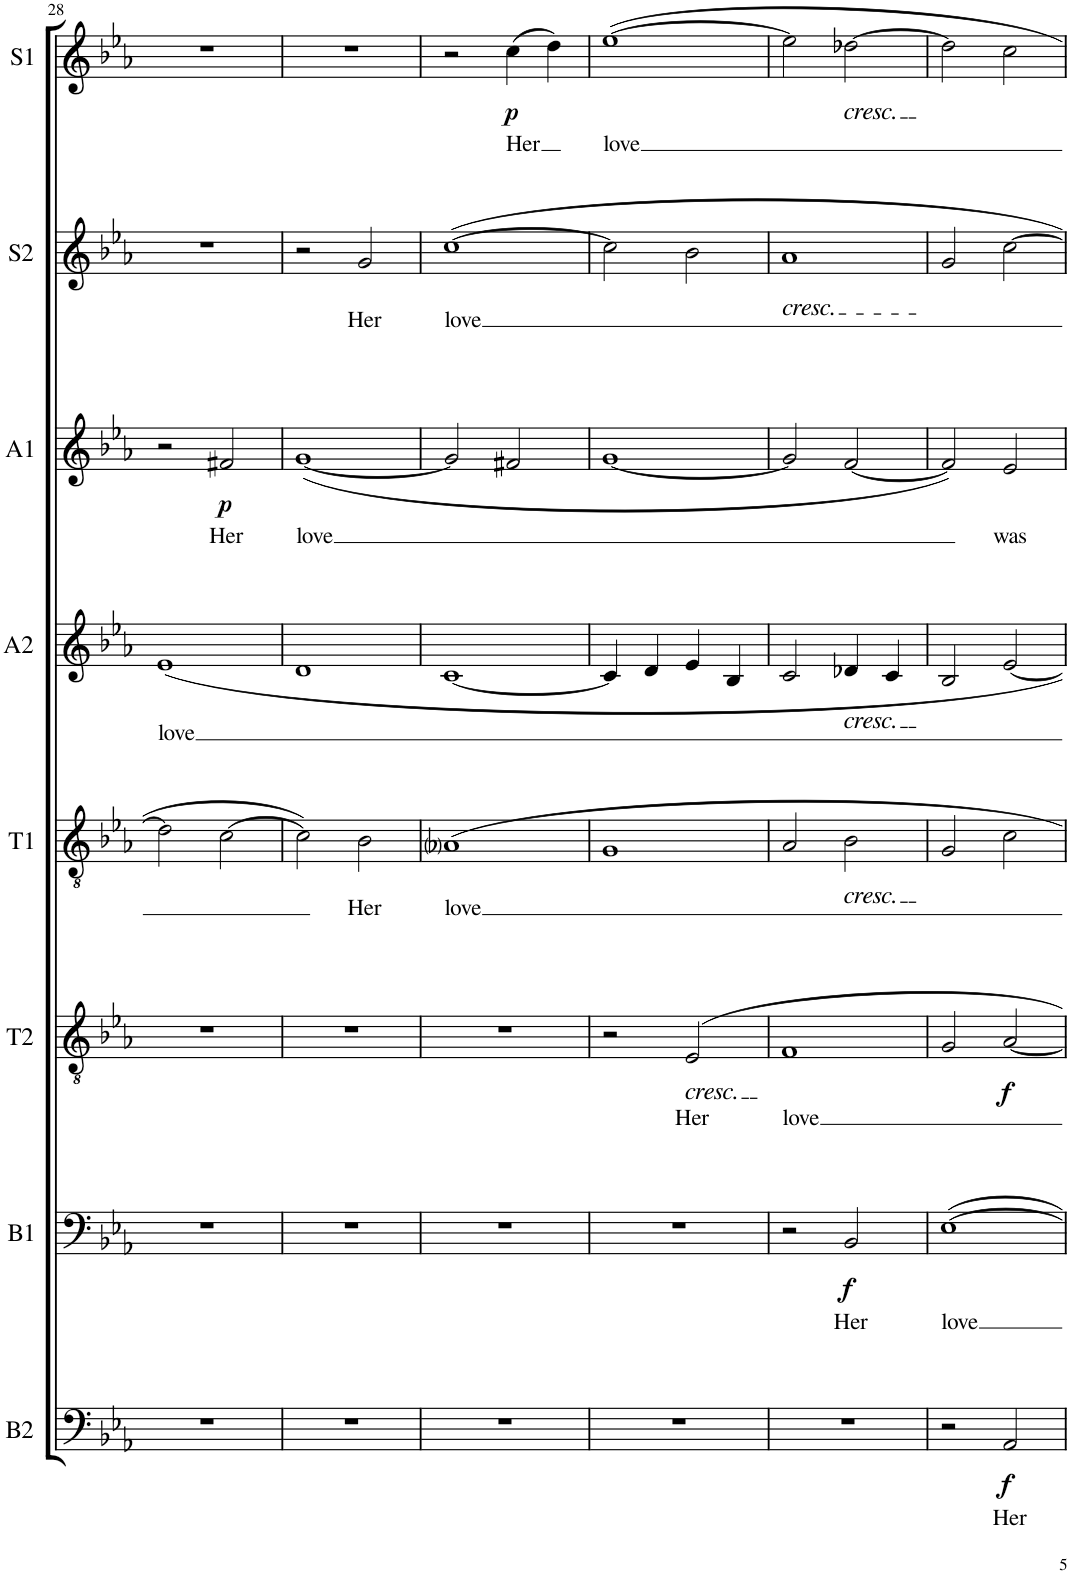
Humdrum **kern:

**kern	**text	**dynam	**kern	**text	**dynam	**kern	**text	**dynam	**kern	**text	**kern	**text	**kern	**text	**dynam	**kern	**text	**kern	**text	**dynam
*part8	*part8	*part8	*part7	*part7	*part7	*part6	*part6	*part6	*part5	*part5	*part4	*part4	*part3	*part3	*part3	*part2	*part2	*part1	*part1	*part1
*staff8	*staff8	*staff8	*staff7	*staff7	*staff7	*staff6	*staff6	*staff6	*staff5	*staff5	*staff4	*staff4	*staff3	*staff3	*staff3	*staff2	*staff2	*staff1	*staff1	*staff1
*I"Bass 2	*	*	*I"Bass 1	*	*	*I"Tenor 2	*	*	*I"Tenor 1	*	*I"Alt 2	*	*I"Alt 1	*	*	*I"Sopran 2	*	*I"Sopran 1	*	*
*I'B2	*	*	*I'B1	*	*	*I'T2	*	*	*I'T1	*	*I'A2	*	*I'A1	*	*	*I'S2	*	*I'S1	*	*
!!LO:PB:g=z
*clefF4	*	*	*clefF4	*	*	*clefGv2	*	*	*clefGv2	*	*clefG2	*	*clefG2	*	*	*clefG2	*	*clefG2	*	*
*k[b-e-a-]	*	*	*k[b-e-a-]	*	*	*k[b-e-a-]	*	*	*k[b-e-a-]	*	*k[b-e-a-]	*	*k[b-e-a-]	*	*	*k[b-e-a-]	*	*k[b-e-a-]	*	*
*E-:	*	*	*E-:	*	*	*E-:	*	*	*E-:	*	*E-:	*	*E-:	*	*	*E-:	*	*E-:	*	*
*M2/2	*	*	*M2/2	*	*	*M2/2	*	*	*M2/2	*	*M2/2	*	*M2/2	*	*	*M2/2	*	*M2/2	*	*
*met(c|)	*	*	*met(c|)	*	*	*met(c|)	*	*	*met(c|)	*	*met(c|)	*	*met(c|)	*	*	*met(c|)	*	*met(c|)	*	*
=28	=28	=28	=28	=28	=28	=28	=28	=28	=28	=28	=28	=28	=28	=28	=28	=28	=28	=28	=28	=28
!	!	!	!	!	!	!	!	!	!	!	!	!LO:LY:b	!	!	!	!	!	!	!	!
1r	.	.	1r	.	.	1r	.	.	2d\]	.	1e-	love	2r	.	.	1r	.	1r	.	.
!	!	!	!	!	!	!	!	!	!	!	!	!	!	!LO:LY:b	!LO:DY:b	!	!	!	!	!
.	.	.	.	.	.	.	.	.	[2c\	.	.	.	2f#X/	Her	p	.	.	.	.	.
=29	=29	=29	=29	=29	=29	=29	=29	=29	=29	=29	=29	=29	=29	=29	=29	=29	=29	=29	=29	=29
!	!	!	!	!	!	!	!	!	!	!	!	!	!	!LO:LY:b	!	!	!	!	!	!
1r	.	.	1r	.	.	1r	.	.	2c\]	.	1d	.	([1g	love	.	2r	.	1r	.	.
!	!	!	!	!	!	!	!	!	!	!LO:LY:b	!	!	!	!	!	!	!LO:LY:b	!	!	!
.	.	.	.	.	.	.	.	.	2B-\	Her	.	.	.	.	.	2g/	Her	.	.	.
=30	=30	=30	=30	=30	=30	=30	=30	=30	=30	=30	=30	=30	=30	=30	=30	=30	=30	=30	=30	=30
!	!	!	!	!	!	!	!	!	!	!LO:LY:b	!	!	!	!	!	!	!LO:LY:b	!	!	!
1r	.	.	1r	.	.	1r	.	.	1A-i	love	[1c	.	2g/]	.	.	[1cc	love	2r	.	.
!	!	!	!	!	!	!	!	!	!	!	!	!	!	!	!	!	!	!	!LO:LY:b	!LO:DY:b
.	.	.	.	.	.	.	.	.	.	.	.	.	2f#X/	.	.	.	.	(4cc\	Her	p
.	.	.	.	.	.	.	.	.	.	.	.	.	.	.	.	.	.	4dd\)	.	.
=31	=31	=31	=31	=31	=31	=31	=31	=31	=31	=31	=31	=31	=31	=31	=31	=31	=31	=31	=31	=31
!	!	!	!	!	!	!	!	!	!	!	!	!	!	!	!	!	!	!	!LO:LY:b	!
1r	.	.	1r	.	.	2r	.	.	1G	.	4c/]	.	[1g	.	.	2cc\]	.	[1ee-	love	.
.	.	.	.	.	.	.	.	.	.	.	4d/	.	.	.	.	.	.	.	.	.
!	!	!	!	!	!	!LO:TX:b:i:t=cresc.	!	!	!	!	!	!	!	!	!	!	!	!	!	!
!	!	!	!	!	!	!	!LO:LY:b	!	!	!	!	!	!	!	!	!	!	!	!	!
.	.	.	.	.	.	2E-/	Her	.	.	.	4e-/	.	.	.	.	2b-\	.	.	.	.
.	.	.	.	.	.	.	.	.	.	.	4B-/	.	.	.	.	.	.	.	.	.
=32	=32	=32	=32	=32	=32	=32	=32	=32	=32	=32	=32	=32	=32	=32	=32	=32	=32	=32	=32	=32
!	!	!	!	!	!	!	!	!	!	!	!	!	!	!	!	!LO:TX:b:i:t=cresc.	!	!	!	!
!	!	!	!	!	!	!	!LO:LY:b	!	!	!	!	!	!	!	!	!	!	!	!	!
1r	.	.	2r	.	.	1F	love	.	2A-/	.	2c/	.	2g/]	.	.	1a-	.	2ee-\]	.	.
!	!	!	!	!	!	!	!	!	!	!	!	!	!	!	!	!	!	!LO:TX:b:i:t=cresc.	!	!
!	!	!	!	!	!	!	!	!	!	!	!LO:TX:b:i:t=cresc.	!	!	!	!	!	!	!	!	!
!	!	!	!	!	!	!	!	!	!LO:TX:b:i:t=cresc.	!	!	!	!	!	!	!	!	!	!	!
!	!	!	!	!LO:LY:b	!LO:DY:b	!	!	!	!	!	!	!	!	!	!	!	!	!	!	!
.	.	.	2BB-/	Her	f	.	.	.	2B-\	.	4d-X/	.	[2f/	.	.	.	.	[2dd-X\	.	.
.	.	.	.	.	.	.	.	.	.	.	4c/	.	.	.	.	.	.	.	.	.
=33	=33	=33	=33	=33	=33	=33	=33	=33	=33	=33	=33	=33	=33	=33	=33	=33	=33	=33	=33	=33
!	!	!	!	!LO:LY:b	!	!	!	!	!	!	!	!	!	!	!	!	!	!	!	!
2r	.	.	[1E-	love	.	2G/	.	.	2G/	.	2B-/	.	2f/])	.	.	2g/	.	2dd-\]	.	.
!	!LO:LY:b	!LO:DY:b	!	!	!	!	!	!LO:DY:b	!	!	!	!	!	!LO:LY:b	!	!	!	!	!	!
2AA-/	Her	f	.	.	.	[2A-/	.	f	2c\	.	[2e-/	.	2e-/	was	.	[2cc\	.	2cc\	.	.
=	=	=	=	=	=	=	=	=	=	=	=	=	=	=	=	=	=	=	=	=
*-	*-	*-	*-	*-	*-	*-	*-	*-	*-	*-	*-	*-	*-	*-	*-	*-	*-	*-	*-	*-
